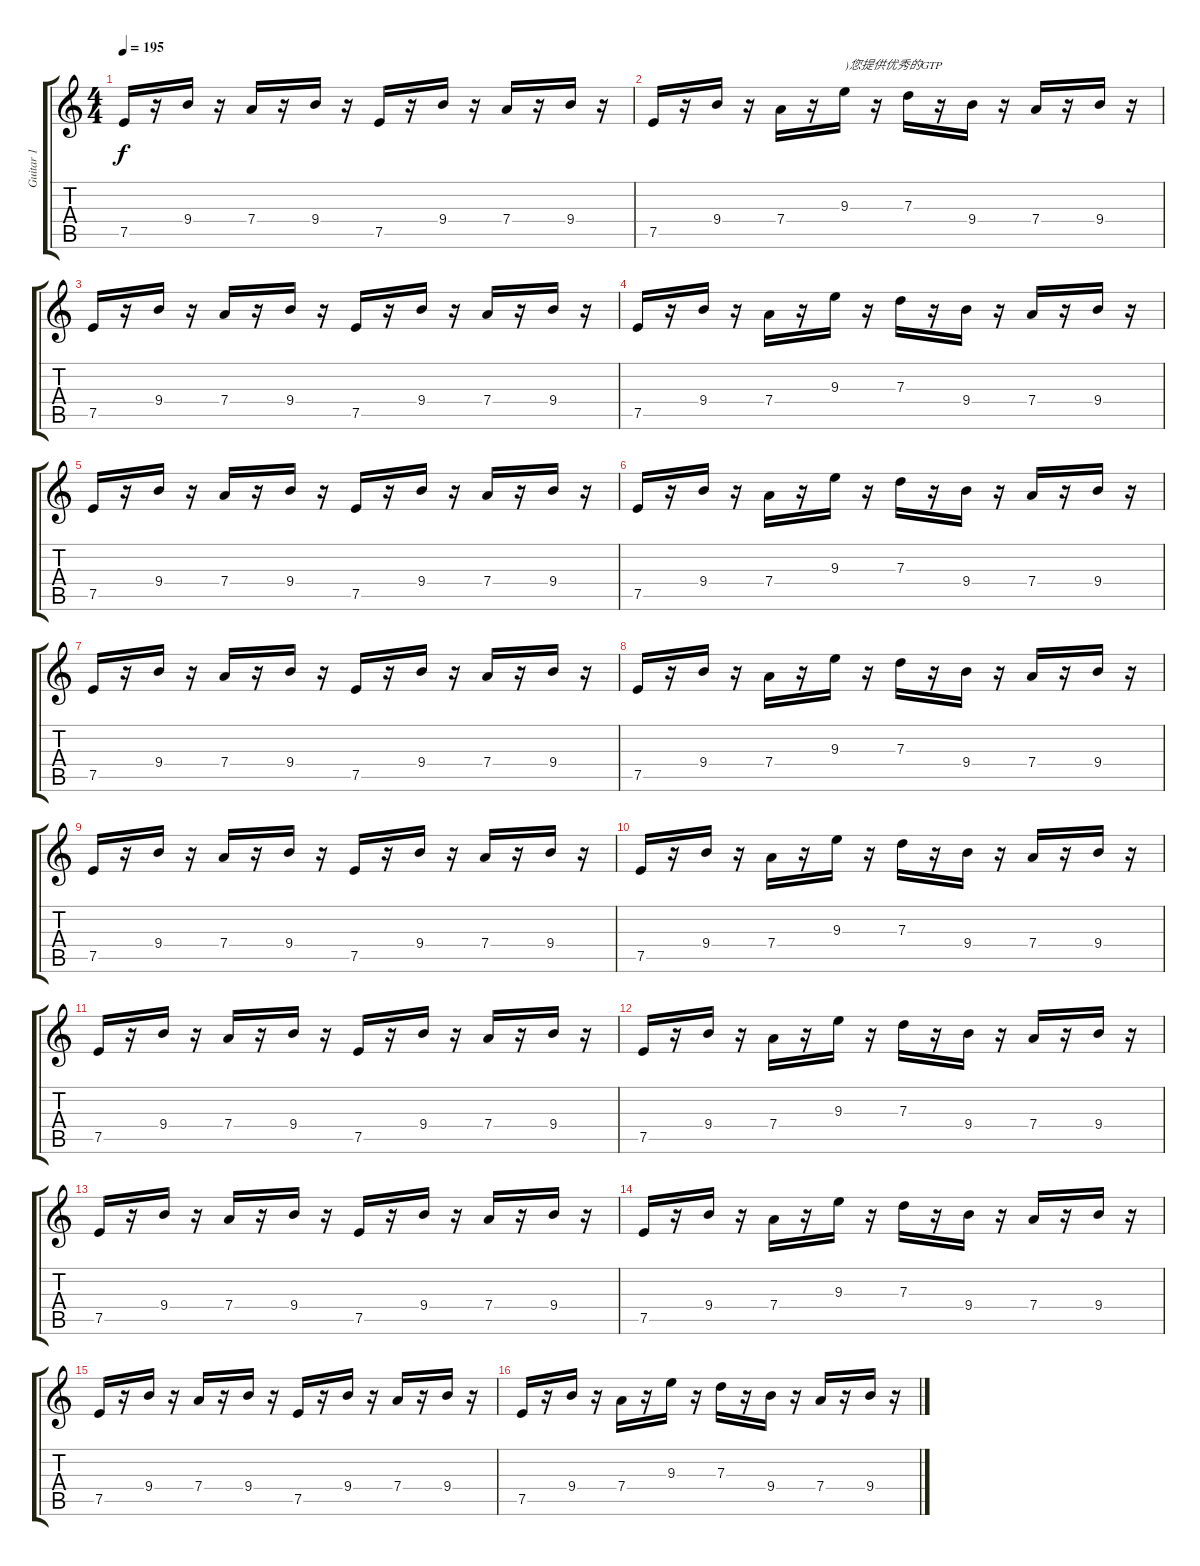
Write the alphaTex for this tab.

\track ("Guitar 1" "Guitar 1") {instrument overdrivenguitar}
\staff {score tabs}
\tuning (E4 B3 G3 D3 A2 E2) {hide}
\ts (4 4)
\tempo 195
\clef g2
\ks c
7.5.16{dy f instrument overdrivenguitar} r.16 9.4.16 r.16 7.4.16 r.16 9.4.16 r.16 7.5.16 r.16 9.4.16 r.16 7.4.16 r.16 9.4.16 r.16 |
7.5.16 r.16 9.4.16 r.16 7.4.16 r.16 9.3.16{txt ")您提供优秀的GTP"} r.16 7.3.16 r.16 9.4.16 r.16 7.4.16 r.16 9.4.16 r.16 |
7.5.16 r.16 9.4.16 r.16 7.4.16 r.16 9.4.16 r.16 7.5.16 r.16 9.4.16 r.16 7.4.16 r.16 9.4.16 r.16 |
7.5.16 r.16 9.4.16 r.16 7.4.16 r.16 9.3.16 r.16 7.3.16 r.16 9.4.16 r.16 7.4.16 r.16 9.4.16 r.16 |
7.5.16 r.16 9.4.16 r.16 7.4.16 r.16 9.4.16 r.16 7.5.16 r.16 9.4.16 r.16 7.4.16 r.16 9.4.16 r.16 |
7.5.16 r.16 9.4.16 r.16 7.4.16 r.16 9.3.16 r.16 7.3.16 r.16 9.4.16 r.16 7.4.16 r.16 9.4.16 r.16 |
7.5.16 r.16 9.4.16 r.16 7.4.16 r.16 9.4.16 r.16 7.5.16 r.16 9.4.16 r.16 7.4.16 r.16 9.4.16 r.16 |
7.5.16 r.16 9.4.16 r.16 7.4.16 r.16 9.3.16 r.16 7.3.16 r.16 9.4.16 r.16 7.4.16 r.16 9.4.16 r.16 |
7.5.16 r.16 9.4.16 r.16 7.4.16 r.16 9.4.16 r.16 7.5.16 r.16 9.4.16 r.16 7.4.16 r.16 9.4.16 r.16 |
7.5.16 r.16 9.4.16 r.16 7.4.16 r.16 9.3.16 r.16 7.3.16 r.16 9.4.16 r.16 7.4.16 r.16 9.4.16 r.16 |
7.5.16 r.16 9.4.16 r.16 7.4.16 r.16 9.4.16 r.16 7.5.16 r.16 9.4.16 r.16 7.4.16 r.16 9.4.16 r.16 |
7.5.16 r.16 9.4.16 r.16 7.4.16 r.16 9.3.16 r.16 7.3.16 r.16 9.4.16 r.16 7.4.16 r.16 9.4.16 r.16 |
7.5.16 r.16 9.4.16 r.16 7.4.16 r.16 9.4.16 r.16 7.5.16 r.16 9.4.16 r.16 7.4.16 r.16 9.4.16 r.16 |
7.5.16 r.16 9.4.16 r.16 7.4.16 r.16 9.3.16 r.16 7.3.16 r.16 9.4.16 r.16 7.4.16 r.16 9.4.16 r.16 |
7.5.16 r.16 9.4.16 r.16 7.4.16 r.16 9.4.16 r.16 7.5.16 r.16 9.4.16 r.16 7.4.16 r.16 9.4.16 r.16 |
7.5.16 r.16 9.4.16 r.16 7.4.16 r.16 9.3.16 r.16 7.3.16 r.16 9.4.16 r.16 7.4.16 r.16 9.4.16 r.16
